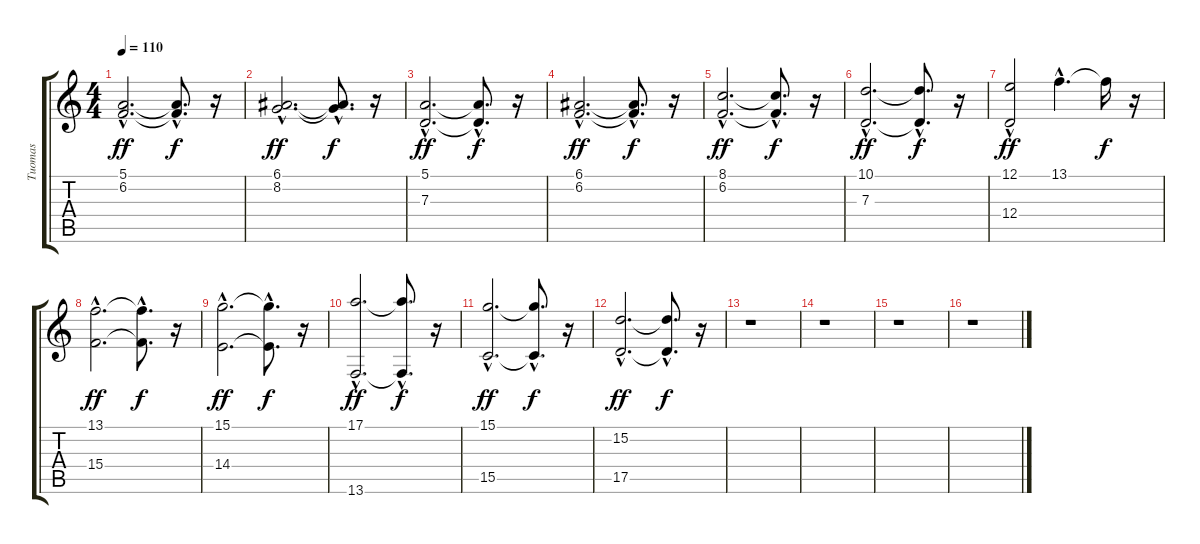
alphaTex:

\track ("Tuomas" "Tuomas") {instrument pad2warm}
\staff {score tabs}
\tuning (E4 B3 G3 D3 A2 E2) {hide}
\ts (4 4)
\tempo 110
\clef g2
\ks c
(5.1{hac} 6.2{hac}).2{d dy ff} (5.1{hac t} 6.2{hac t}).8{d dy f} r.16 |
(6.1{hac} 8.2{hac}).2{d dy ff} (6.1{hac t} 8.2{hac t}).8{d dy f} r.16 |
(5.1{hac} 7.3{hac}).2{d dy ff} (5.1{hac t} 7.3{hac t}).8{d dy f} r.16 |
(6.1{hac} 6.2{hac}).2{d dy ff} (6.1{hac t} 6.2{hac t}).8{d dy f} r.16 |
(8.1{hac} 6.2{hac}).2{d dy ff} (8.1{hac t} 6.2{hac t}).8{d dy f} r.16 |
(10.1{hac} 7.3{hac}).2{d dy ff} (10.1{hac t} 7.3{hac t}).8{d dy f} r.16 |
(12.1{hac} 12.4{hac}).2{dy ff} 13.1{hac}.4{d} 13.1{t}.16{dy f} r.16 |
(13.1{hac} 15.4{hac}).2{d dy ff} (13.1{hac t} 15.4{hac t}).8{d dy f} r.16 |
(15.1{hac} 14.4{hac}).2{d dy ff} (15.1{hac t} 14.4{hac t}).8{d dy f} r.16 |
(17.1{hac} 13.6{hac}).2{d dy ff} (17.1{hac t} 13.6{hac t}).8{d dy f} r.16 |
(15.1{hac} 15.5{hac}).2{d dy ff} (15.1{hac t} 15.5{hac t}).8{d dy f} r.16 |
(15.2{hac} 17.5{hac}).2{d dy ff} (15.2{hac t} 17.5{hac t}).8{d dy f} r.16 |
r.1 |
r.1 |
r.1 |
r.1
